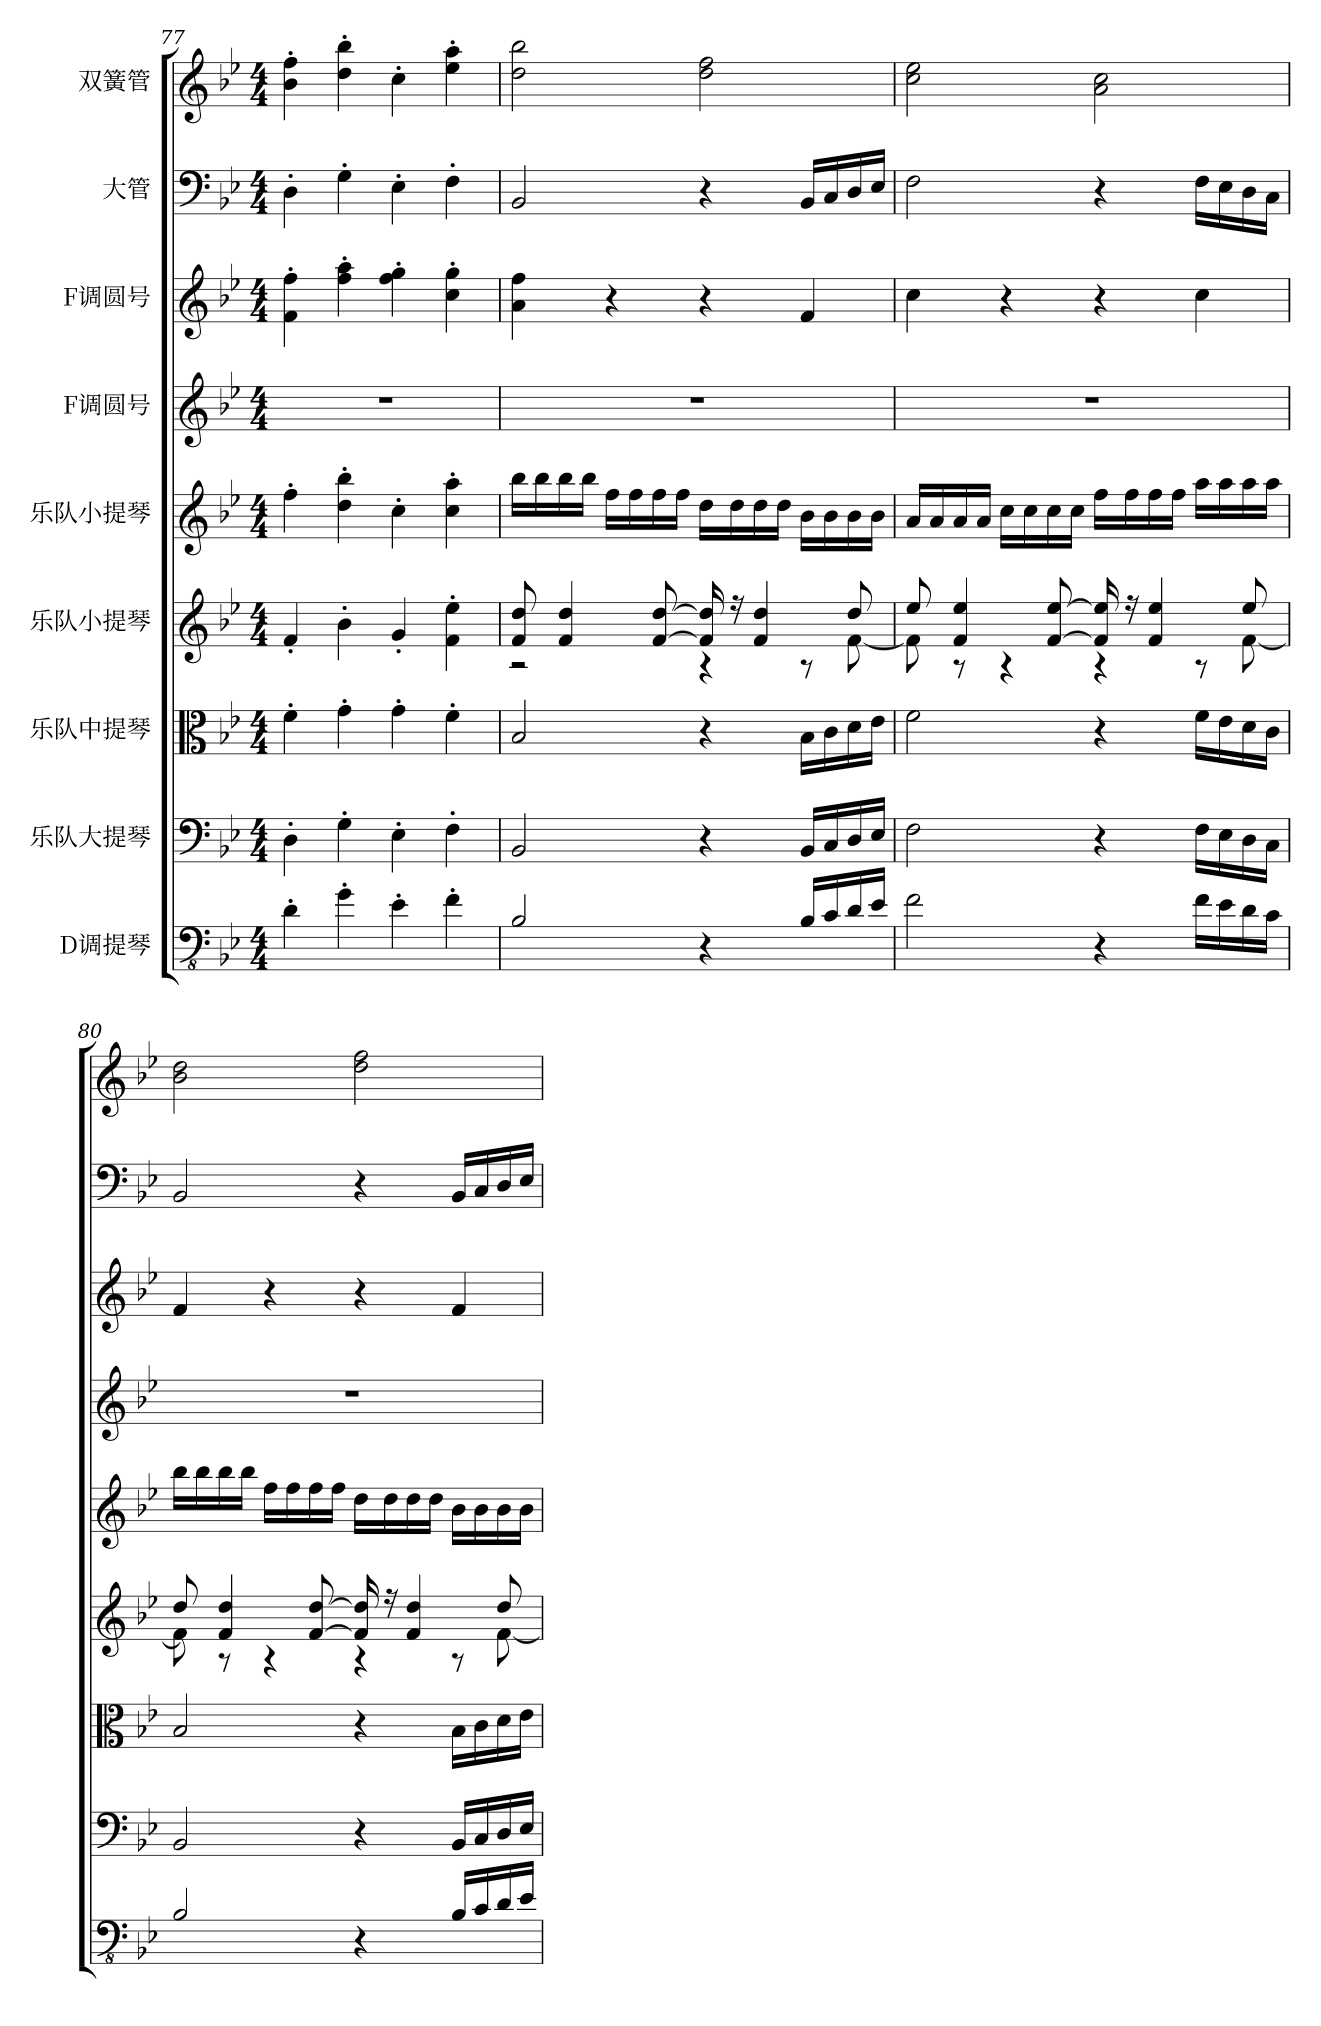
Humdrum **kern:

**kern	**kern	**kern	**kern	**kern	**kern	**kern	**kern	**kern
*part9	*part8	*part7	*part6	*part5	*part4	*part3	*part2	*part1
*staff9	*staff8	*staff7	*staff6	*staff5	*staff4	*staff3	*staff2	*staff1
*I"D调提琴	*I"乐队大提琴	*I"乐队中提琴	*I"乐队小提琴	*I"乐队小提琴	*I"F调圆号	*I"F调圆号	*I"大管	*I"双簧管
*clefFv4	*clefF4	*clefC3	*clefG2	*clefG2	*clefG2	*clefG2	*clefF4	*clefG2
*ITrd7c12	*	*	*	*	*ITrd4c7	*ITrd4c7	*	*
*k[b-e-]	*k[b-e-]	*k[b-e-]	*k[b-e-]	*k[b-e-]	*k[b-e-a-]	*k[b-e-a-]	*k[b-e-]	*k[b-e-]
*M4/4	*M4/4	*M4/4	*M4/4	*M4/4	*M4/4	*M4/4	*M4/4	*M4/4
*MM149	*MM149	*MM149	*MM149	*MM149	*MM149	*MM149	*MM149	*MM149
=77	=77	=77	=77	=77	=77	=77	=77	=77
4DD'\	4D'\	4f'\	4f'/	4ff'\	1r	4B-\' 4b-\'	4D'\	4b-\' 4ff\'
4GG'\	4G'\	4g'\	4b-'\	4dd\' 4bb-\'	.	4b-\' 4dd\'	4G'\	4dd\' 4bb-\'
4EE-'\	4E-'\	4g'\	4g'/	4cc'\	.	4b-\' 4cc\'	4E-'\	4cc'\
4FF'\	4F'\	4f'\	4f\' 4ee-\'	4cc\' 4aa\'	.	4f\' 4cc\'	4F'\	4ee-\' 4aa\'
=78	=78	=78	=78	=78	=78	=78	=78	=78
*	*	*	*	*	*	*	*	*MM152
*	*	*	*^	*	*	*	*	*
2BBB-/	2BB-/	2B-/	8f/ 8dd/	2r	16bb-\LL	1r	4d\ 4b-\	2BB-/	2dd\ 2bb-\
.	.	.	.	.	16bb-\	.	.	.	.
.	.	.	4f/ 4dd/	.	16bb-\	.	.	.	.
.	.	.	.	.	16bb-\JJ	.	.	.	.
.	.	.	.	.	16ff\LL	.	4r	.	.
.	.	.	.	.	16ff\	.	.	.	.
.	.	.	[8f/ [8dd/	.	16ff\	.	.	.	.
.	.	.	.	.	16ff\JJ	.	.	.	.
4r	4r	4r	16f/] 16dd/]	4r	16dd\LL	.	4r	4r	2dd\ 2ff\
.	.	.	16r	.	16dd\	.	.	.	.
.	.	.	4f/ 4dd/	.	16dd\	.	.	.	.
.	.	.	.	.	16dd\JJ	.	.	.	.
16BBB-/LL	16BB-/LL	16B-\LL	.	8r	16b-\LL	.	4B-/	16BB-/LL	.
16CC/	16C/	16c\	.	.	16b-\	.	.	16C/	.
16DD/	16D/	16d\	8dd/	[8f\	16b-\	.	.	16D/	.
16EE-/JJ	16E-/JJ	16e-\JJ	.	.	16b-\JJ	.	.	16E-/JJ	.
!!LO:PB:g=z
=79	=79	=79	=79	=79	=79	=79	=79	=79	=79
2FF\	2F\	2f\	8ee-/	8f\]	16a/LL	1r	4f\	2F\	2cc\ 2ee-\
.	.	.	.	.	16a/	.	.	.	.
.	.	.	4f/ 4ee-/	8r	16a/	.	.	.	.
.	.	.	.	.	16a/JJ	.	.	.	.
.	.	.	.	4r	16cc\LL	.	4r	.	.
.	.	.	.	.	16cc\	.	.	.	.
.	.	.	[8f/ [8ee-/	.	16cc\	.	.	.	.
.	.	.	.	.	16cc\JJ	.	.	.	.
4r	4r	4r	16f/] 16ee-/]	4r	16ff\LL	.	4r	4r	2a\ 2cc\
.	.	.	16r	.	16ff\	.	.	.	.
.	.	.	4f/ 4ee-/	.	16ff\	.	.	.	.
.	.	.	.	.	16ff\JJ	.	.	.	.
16FF\LL	16F\LL	16f\LL	.	8r	16aa\LL	.	4f\	16F\LL	.
16EE-\	16E-\	16e-\	.	.	16aa\	.	.	16E-\	.
16DD\	16D\	16d\	8ee-/	[8f\	16aa\	.	.	16D\	.
16CC\JJ	16C\JJ	16c\JJ	.	.	16aa\JJ	.	.	16C\JJ	.
=80	=80	=80	=80	=80	=80	=80	=80	=80	=80
2BBB-/	2BB-/	2B-/	8dd/	8f\]	16bb-\LL	1r	4B-/	2BB-/	2b-\ 2dd\
.	.	.	.	.	16bb-\	.	.	.	.
.	.	.	4f/ 4dd/	8r	16bb-\	.	.	.	.
.	.	.	.	.	16bb-\JJ	.	.	.	.
.	.	.	.	4r	16ff\LL	.	4r	.	.
.	.	.	.	.	16ff\	.	.	.	.
.	.	.	[8f/ [8dd/	.	16ff\	.	.	.	.
.	.	.	.	.	16ff\JJ	.	.	.	.
4r	4r	4r	16f/] 16dd/]	4r	16dd\LL	.	4r	4r	2dd\ 2ff\
.	.	.	16r	.	16dd\	.	.	.	.
.	.	.	4f/ 4dd/	.	16dd\	.	.	.	.
.	.	.	.	.	16dd\JJ	.	.	.	.
16BBB-/LL	16BB-/LL	16B-\LL	.	8r	16b-\LL	.	4B-/	16BB-/LL	.
16CC/	16C/	16c\	.	.	16b-\	.	.	16C/	.
16DD/	16D/	16d\	8dd/	[8f\	16b-\	.	.	16D/	.
16EE-/JJ	16E-/JJ	16e-\JJ	.	.	16b-\JJ	.	.	16E-/JJ	.
*	*	*	*v	*v	*	*	*	*	*
=	=	=	=	=	=	=	=	=
*-	*-	*-	*-	*-	*-	*-	*-	*-
